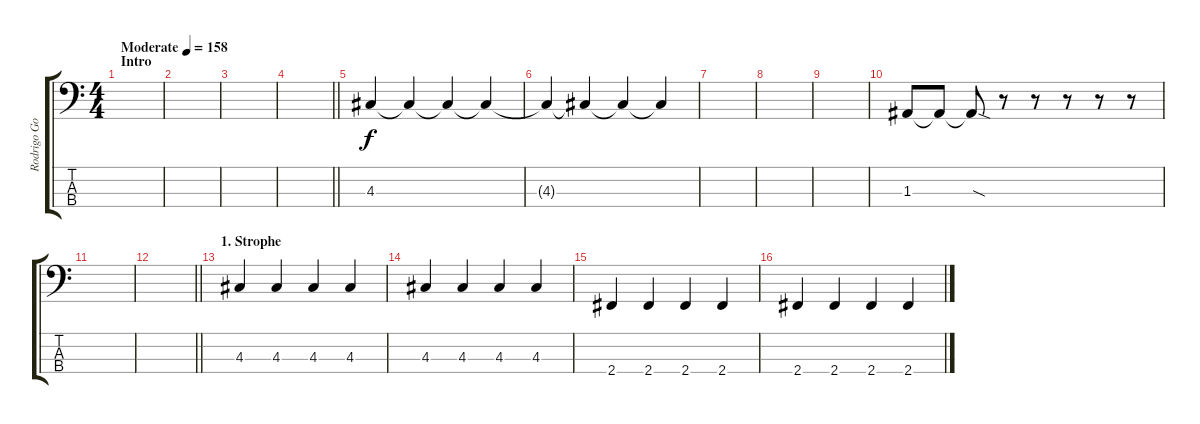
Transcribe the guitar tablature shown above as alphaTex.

\track ("Rodrigo Gonzalez" "Rodrigo Go") {instrument electricbassfinger}
\staff {score tabs}
\tuning (G2 D2 A1 E1) {hide}
\ts (4 4)
\section ("" "Intro")
\tempo (158 "Moderate")
\clef f4
\ks c
|
|
|
\barLineRight lightlight
|
4.3.4 4.3{t}.4 4.3{t}.4 4.3{t}.4 |
4.3{t}.4 4.3{t}.4 4.3{t}.4 4.3{t}.4 |
|
|
|
1.3.8{volume 16 instrument slapbass2} 1.3{t}.8 1.3{sod t}.8 r.8 r.8 r.8 r.8 r.8 |
|
\barLineRight lightlight
|
\section ("" "1. Strophe")
4.3.4 4.3.4 4.3.4 4.3.4 |
4.3.4 4.3.4 4.3.4 4.3.4 |
2.4.4 2.4.4 2.4.4 2.4.4 |
2.4.4 2.4.4 2.4.4 2.4.4
